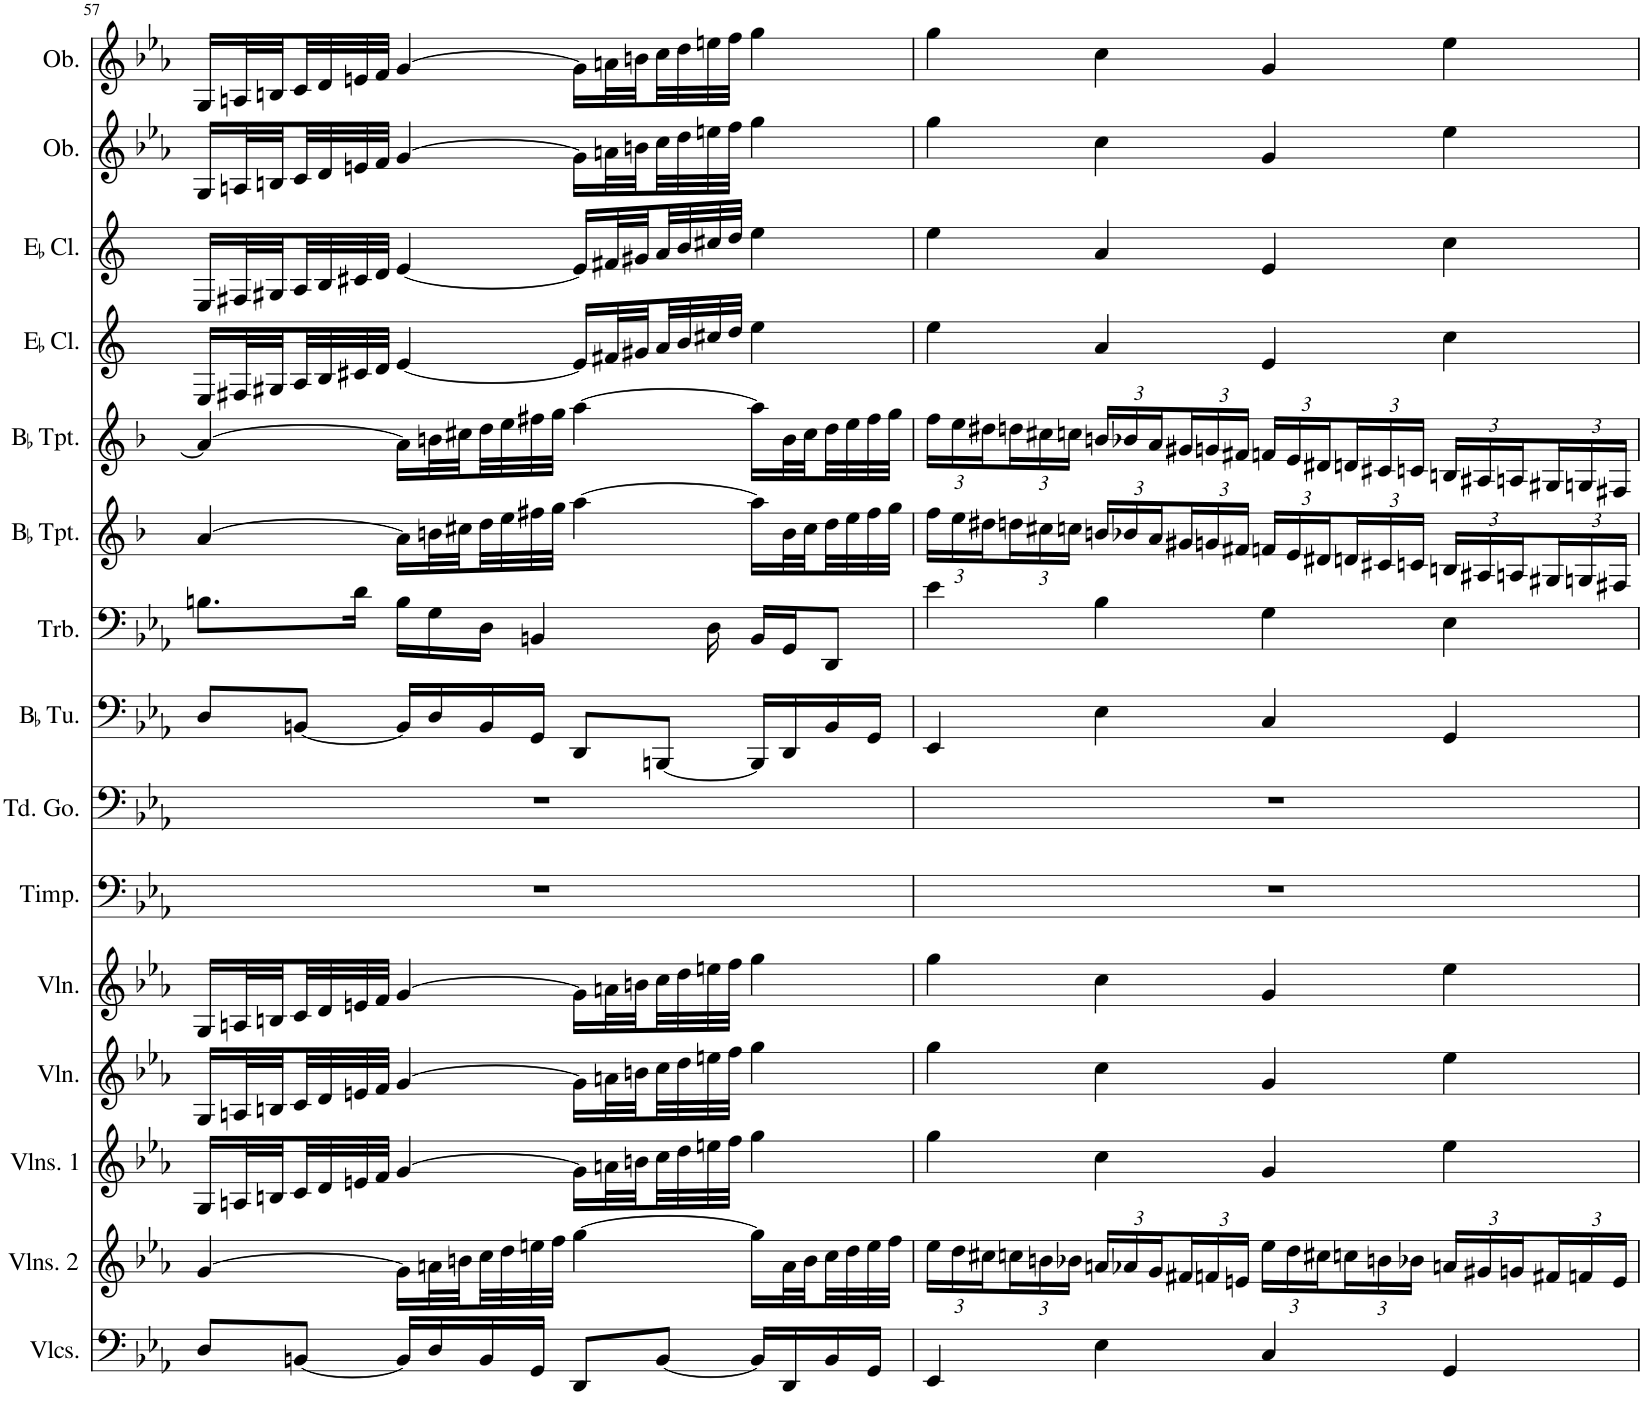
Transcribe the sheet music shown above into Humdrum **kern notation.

**kern	**kern	**kern	**kern	**kern	**kern	**kern	**kern	**kern	**kern	**kern	**kern	**kern	**kern	**kern
*part15	*part14	*part13	*part12	*part11	*part10	*part9	*part8	*part7	*part6	*part5	*part4	*part3	*part2	*part1
*staff15	*staff14	*staff13	*staff12	*staff11	*staff10	*staff9	*staff8	*staff7	*staff6	*staff5	*staff4	*staff3	*staff2	*staff1
*I"Violoncellos	*I"Violins 2	*I"Violins 1	*I"Violin	*I"Violin	*I"Timpani	*I"Tuned Gongs	*I"BaccidentalFlat Tuba	*I"Trombone	*I"BaccidentalFlat Trumpet	*I"BaccidentalFlat Trumpet	*I"EaccidentalFlat Clarinet	*I"EaccidentalFlat Clarinet	*I"Oboe	*I"Oboe
*I'Vlcs.	*I'Vlns. 2	*I'Vlns. 1	*I'Vln.	*I'Vln.	*I'Timp.	*I'Td. Go.	*I'BaccidentalFlat Tu.	*I'Trb.	*I'BaccidentalFlat Tpt.	*I'BaccidentalFlat Tpt.	*I'EaccidentalFlat Cl.	*I'EaccidentalFlat Cl.	*I'Ob.	*I'Ob.
!!LO:PB:g=z
*clefF4	*clefG2	*clefG2	*clefG2	*clefG2	*clefF4	*clefF4	*clefF4	*clefF4	*clefG2	*clefG2	*clefG2	*clefG2	*clefG2	*clefG2
*	*	*	*	*	*	*	*	*	*Trd1c2	*Trd1c2	*Trd-2c-3	*Trd-2c-3	*	*
*k[b-e-a-]	*k[b-e-a-]	*k[b-e-a-]	*k[b-e-a-]	*k[b-e-a-]	*k[b-e-a-]	*k[b-e-a-]	*k[b-e-a-]	*k[b-e-a-]	*k[b-]	*k[b-]	*k[]	*k[]	*k[b-e-a-]	*k[b-e-a-]
*M4/4	*M4/4	*M4/4	*M4/4	*M4/4	*M4/4	*M4/4	*M4/4	*M4/4	*M4/4	*M4/4	*M4/4	*M4/4	*M4/4	*M4/4
=57	=57	=57	=57	=57	=57	=57	=57	=57	=57	=57	=57	=57	=57	=57
8D/L	[4g/	16G/LL	16G/LL	16G/LL	1r	1r	8D/L	8.Bn\L	[4a/	4a/_	16E/LL	16E/LL	16G/LL	16G/LL
.	.	32An/L	32An/L	32An/L	.	.	.	.	.	.	32F#X/L	32F#X/L	32An/L	32An/L
.	.	32Bn/	32Bn/	32Bn/	.	.	.	.	.	.	32G#X/	32G#X/	32Bn/	32Bn/
[8BBn/J	.	32c/	32c/	32c/	.	.	[8BBn/J	.	.	.	32A/	32A/	32c/	32c/
.	.	32d/	32d/	32d/	.	.	.	.	.	.	32B/	32B/	32d/	32d/
.	.	32en/	32en/	32en/	.	.	.	16d\Jk	.	.	32c#X/	32c#X/	32en/	32en/
.	.	32f/JJJ	32f/JJJ	32f/JJJ	.	.	.	.	.	.	32d/JJJ	32d/JJJ	32f/JJJ	32f/JJJ
16BB/LL]	16g\LL]	[4g/	[4g/	[4g/	.	.	16BB/LL]	16B\LL	16a\LL]	16a\LL]	[4e/	[4e/	[4g/	[4g/
16D/	32an\L	.	.	.	.	.	16D/	16G\	32bn\L	32bn\L	.	.	.	.
.	32bn\	.	.	.	.	.	.	.	32cc#X\	32cc#X\	.	.	.	.
16BB/	32cc\	.	.	.	.	.	16BB/	16D\JJ	32dd\	32dd\	.	.	.	.
.	32dd\	.	.	.	.	.	.	.	32ee\	32ee\	.	.	.	.
16GG/JJ	32een\	.	.	.	.	.	16GG/JJ	4BBn/	32ff#X\	32ff#X\	.	.	.	.
.	32ff\JJJ	.	.	.	.	.	.	.	32gg\JJJ	32gg\JJJ	.	.	.	.
8DD/L	[4gg\	16g\LL]	16g\LL]	16g\LL]	.	.	8DD/L	.	[4aa\	[4aa\	16e/LL]	16e/LL]	16g\LL]	16g\LL]
.	.	32an\L	32an\L	32an\L	.	.	.	.	.	.	32f#X/L	32f#X/L	32an\L	32an\L
.	.	32bn\	32bn\	32bn\	.	.	.	.	.	.	32g#X/	32g#X/	32bn\	32bn\
[8BB/J	.	32cc\	32cc\	32cc\	.	.	[8BBBn/J	.	.	.	32a/	32a/	32cc\	32cc\
.	.	32dd\	32dd\	32dd\	.	.	.	.	.	.	32b/	32b/	32dd\	32dd\
.	.	32een\	32een\	32een\	.	.	.	16D\	.	.	32cc#X/	32cc#X/	32een\	32een\
.	.	32ff\JJJ	32ff\JJJ	32ff\JJJ	.	.	.	.	.	.	32dd/JJJ	32dd/JJJ	32ff\JJJ	32ff\JJJ
16BB/LL]	16gg\LL]	4gg\	4gg\	4gg\	.	.	16BBB/LL]	16BB/LL	16aa\LL]	16aa\LL]	4ee\	4ee\	4gg\	4gg\
16DD/	32a\L	.	.	.	.	.	16DD/	16GG/J	32b\L	32b\L	.	.	.	.
.	32b\	.	.	.	.	.	.	.	32cc#\	32cc#\	.	.	.	.
16BB/	32cc\	.	.	.	.	.	16BB/	8DD/J	32dd\	32dd\	.	.	.	.
.	32dd\	.	.	.	.	.	.	.	32ee\	32ee\	.	.	.	.
16GG/JJ	32ee\	.	.	.	.	.	16GG/JJ	.	32ff#\	32ff#\	.	.	.	.
.	32ff\JJJ	.	.	.	.	.	.	.	32gg\JJJ	32gg\JJJ	.	.	.	.
=58	=58	=58	=58	=58	=58	=58	=58	=58	=58	=58	=58	=58	=58	=58
*	*Xbrackettup	*	*	*	*	*	*	*	*Xbrackettup	*Xbrackettup	*	*	*	*
4EE-/	24ee-\LL	4gg\	4gg\	4gg\	1r	1r	4EE-/	4e-\	24ff\LL	24ff\LL	4ee\	4ee\	4gg\	4gg\
.	24dd\	.	.	.	.	.	.	.	24ee\	24ee\	.	.	.	.
.	24cc#X\	.	.	.	.	.	.	.	24dd#X\	24dd#X\	.	.	.	.
.	24ccn\	.	.	.	.	.	.	.	24ddn\	24ddn\	.	.	.	.
.	24bn\	.	.	.	.	.	.	.	24cc#X\	24cc#X\	.	.	.	.
.	24b-X\JJ	.	.	.	.	.	.	.	24ccn\JJ	24ccn\JJ	.	.	.	.
4E-\	24an/LL	4cc\	4cc\	4cc\	.	.	4E-\	4B-\	24bn/LL	24bn/LL	4a/	4a/	4cc\	4cc\
.	24a-X/	.	.	.	.	.	.	.	24b-X/	24b-X/	.	.	.	.
.	24g/	.	.	.	.	.	.	.	24a/	24a/	.	.	.	.
.	24f#X/	.	.	.	.	.	.	.	24g#X/	24g#X/	.	.	.	.
.	24fn/	.	.	.	.	.	.	.	24gn/	24gn/	.	.	.	.
.	24en/JJ	.	.	.	.	.	.	.	24f#X/JJ	24f#X/JJ	.	.	.	.
4C/	24ee-\LL	4g/	4g/	4g/	.	.	4C/	4G\	24fn/LL	24fn/LL	4e/	4e/	4g/	4g/
.	24dd\	.	.	.	.	.	.	.	24e/	24e/	.	.	.	.
.	24cc#X\	.	.	.	.	.	.	.	24d#X/	24d#X/	.	.	.	.
.	24ccn\	.	.	.	.	.	.	.	24dn/	24dn/	.	.	.	.
.	24bn\	.	.	.	.	.	.	.	24c#X/	24c#X/	.	.	.	.
.	24b-X\JJ	.	.	.	.	.	.	.	24cn/JJ	24cn/JJ	.	.	.	.
4GG/	24an/LL	4ee-\	4ee-\	4ee-\	.	.	4GG/	4E-\	24Bn/LL	24Bn/LL	4cc\	4cc\	4ee-\	4ee-\
.	24g#X/	.	.	.	.	.	.	.	24A#X/	24A#X/	.	.	.	.
.	24gn/	.	.	.	.	.	.	.	24An/	24An/	.	.	.	.
.	24f#X/	.	.	.	.	.	.	.	24G#X/	24G#X/	.	.	.	.
.	24fn/	.	.	.	.	.	.	.	24Gn/	24Gn/	.	.	.	.
.	24e/JJ	.	.	.	.	.	.	.	24F#X/JJ	24F#X/JJ	.	.	.	.
=	=	=	=	=	=	=	=	=	=	=	=	=	=	=
*-	*-	*-	*-	*-	*-	*-	*-	*-	*-	*-	*-	*-	*-	*-
